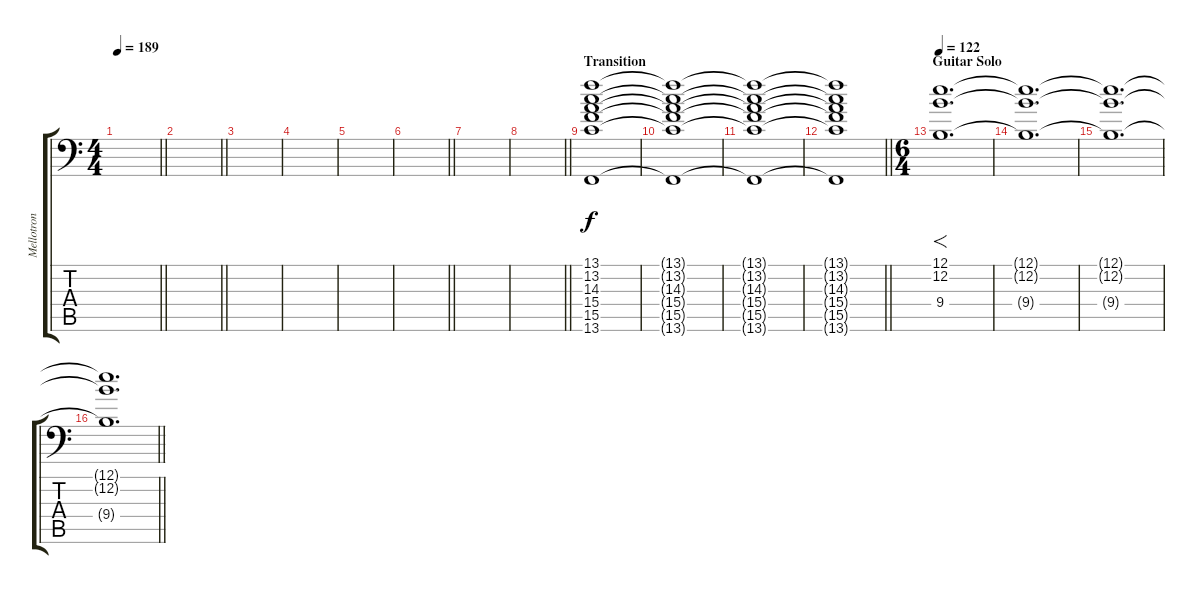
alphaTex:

\track ("Mellotron" "Mellotron") {instrument flute}
\staff {score tabs}
\tuning (E4 B3 G3 D3 A2 E1) {hide}
\ts (4 4)
\tempo 189
\clef f4
\barLineRight lightlight
\ks c
|
\barLineRight lightlight
|
\section ("" "")
|
|
|
\barLineRight lightlight
|
\section ("" "")
|
\barLineRight lightlight
|
\section ("" "Transition")
(13.1 13.2 14.3 15.4 15.5 13.6).1{volume 0 balance 8 instrument stringensemble1} |
(13.1{t} 13.2{t} 14.3{t} 15.4{t} 15.5{t} 13.6{t}).1 |
(13.1{t} 13.2{t} 14.3{t} 15.4{t} 15.5{t} 13.6{t}).1 |
\barLineRight lightlight
(13.1{t} 13.2{t} 14.3{t} 15.4{t} 15.5{t} 13.6{t}).1 |
\ts (6 4)
\section ("" "Guitar Solo")
\tempo 122
(12.1 12.2 9.4).1{f d volume 4} |
(12.1{t} 12.2{t} 9.4{t}).1{d} |
(12.1{t} 12.2{t} 9.4{t}).1{d volume 0} |
\barLineRight lightlight
(12.1{t} 12.2{t} 9.4{t}).1{d}
